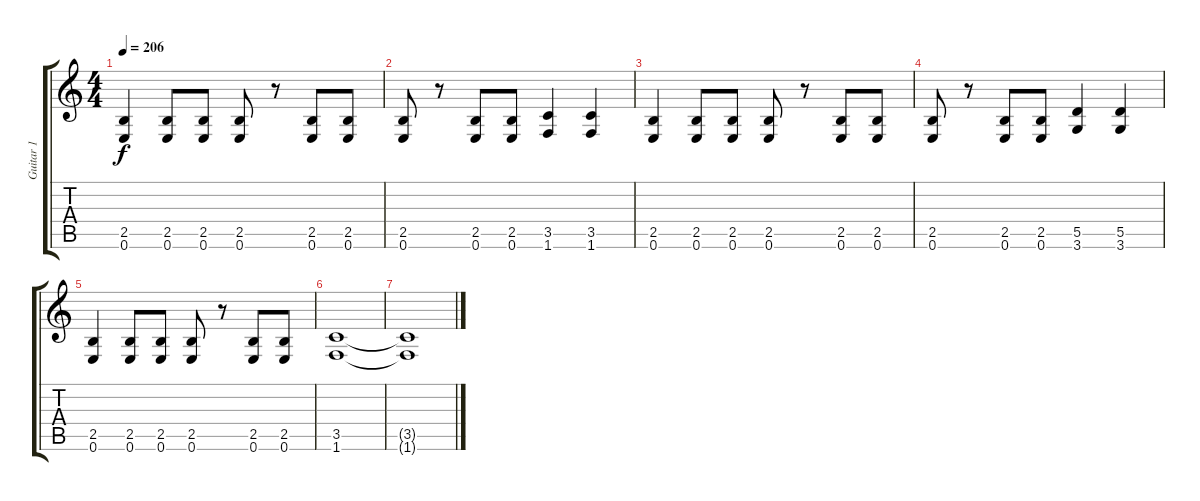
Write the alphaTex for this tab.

\track ("Guitar 1" "Guitar 1") {instrument distortionguitar}
\staff {score tabs}
\tuning (E4 B3 G3 D3 A2 E2) {hide}
\ts (4 4)
\tempo 206
\clef g2
\ks c
(2.5 0.6).4{dy f} (2.5 0.6).8 (2.5 0.6).8 (2.5 0.6).8 r.8 (2.5 0.6).8 (2.5 0.6).8 |
(2.5 0.6).8 r.8 (2.5 0.6).8 (2.5 0.6).8 (3.5 1.6).4 (3.5 1.6).4 |
(2.5 0.6).4 (2.5 0.6).8 (2.5 0.6).8 (2.5 0.6).8 r.8 (2.5 0.6).8 (2.5 0.6).8 |
(2.5 0.6).8 r.8 (2.5 0.6).8 (2.5 0.6).8 (5.5 3.6).4 (5.5 3.6).4 |
(2.5 0.6).4 (2.5 0.6).8 (2.5 0.6).8 (2.5 0.6).8 r.8 (2.5 0.6).8 (2.5 0.6).8 |
(3.5 1.6).1 |
(3.5{t} 1.6{t}).1
